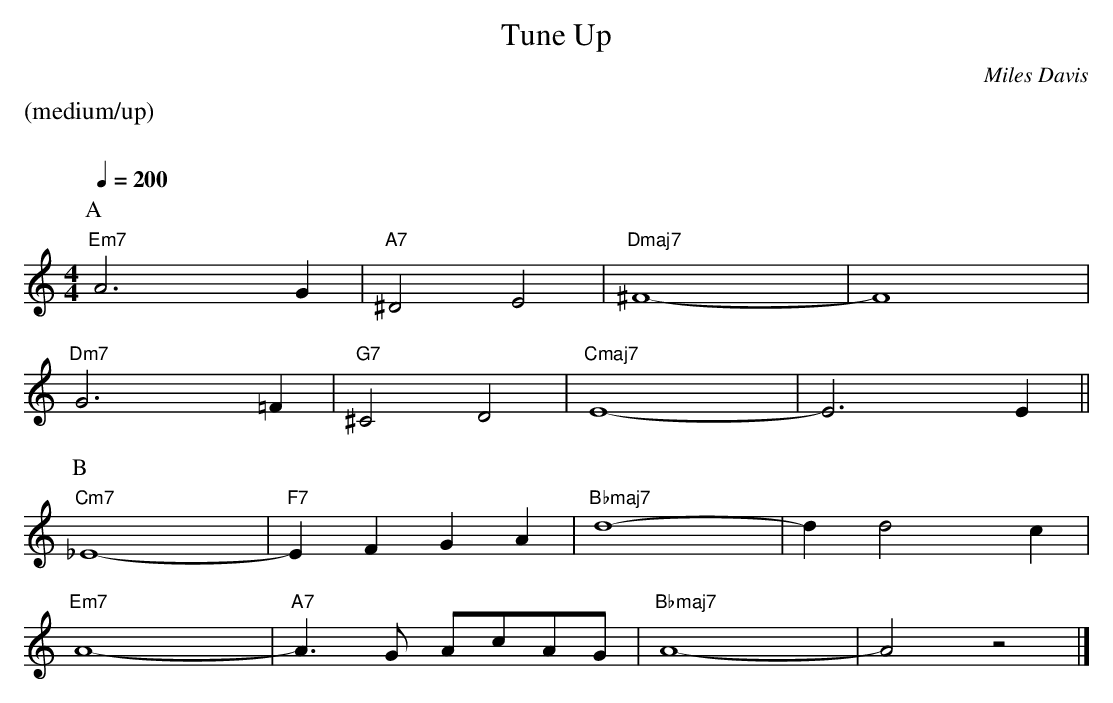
X:1
T:Tune Up
M:4/4
L:1/4
C:Miles Davis
Q:1/4=200
%%staves (chords melody)
K:C
%%text (medium/up)
%%vskip 20
P:A
V:chords
"Em7"x2 x2 | "A7"x2 x2 | "Dmaj7"x2 x2 | x2 x2 |
"Dm7"x2 x2 | "G7"x2 x2 | "Cmaj7"x2 x2 | x2 x2 ||
V:melody
A3G | ^D2E2 | ^F4- | F4 |
G3=F | ^C2D2 | E4- | E3E ||
P:B
V:chords
"Cm7"x2 x2 | "F7"x2 x2 | "Bbmaj7"x2 x2 | x2 x2 |
"Em7"x2 x2 | "A7"x2 x2 | "Bbmaj7"x2 x2 | x2 x2 |]
V:melody
_E4- | EFGA | d4- | dd2c |
A4- | A>G A/c/A/G/ | A4- | A2z2 |]
